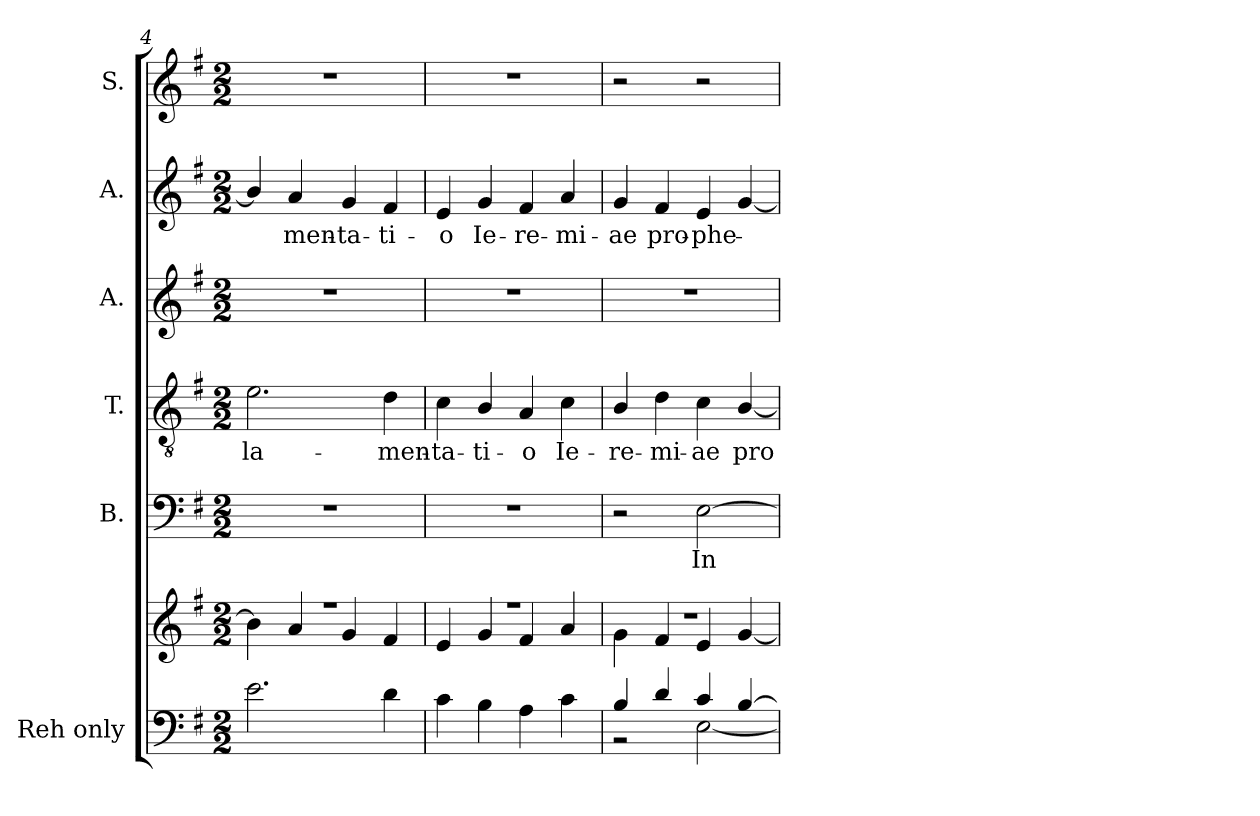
**kern	**kern	**kern	**text	**kern	**text	**kern	**kern	**text	**kern
*part6	*part6	*part5	*part5	*part4	*part4	*part3	*part2	*part2	*part1
*staff7	*staff6	*staff5	*staff5	*staff4	*staff4	*staff3	*staff2	*staff2	*staff1
*I"Reh  only	*	*I"B.	*	*I"T.	*	*I"A.	*I"A.	*	*I"S.
*	*	*I'B.	*	*I'T.	*	*I'A.	*I'A.	*	*
*clefF4	*clefG2	*clefF4	*	*clefGv2	*	*clefG2	*clefG2	*	*clefG2
*	*	*	*	*ITrd7c12	*	*	*	*	*
*k[f#]	*k[f#]	*k[f#]	*	*k[f#]	*	*k[f#]	*k[f#]	*	*k[f#]
*G:	*G:	*G:	*	*G:	*	*G:	*G:	*	*G:
*M2/2	*M2/2	*M2/2	*	*M2/2	*	*M2/2	*M2/2	*	*M2/2
=4	=4	=4	=4	=4	=4	=4	=4	=4	=4
*	*^	*	*	*	*	*	*	*	*
!	!	!	!	!	!	!LO:LY:b:color=#000000	!	!	!	!
2.ei\	1r	4bi\]	1r	.	2.Ei\	la-	1r	4bi/]	.	1r
!	!	!	!	!	!	!	!	!	!LO:LY:b:color=#000000	!
.	.	4ai/	.	.	.	.	.	4ai/	-men-	.
!	!	!	!	!	!	!	!	!	!LO:LY:b:color=#000000	!
.	.	4gi/	.	.	.	.	.	4gi/	-ta-	.
!	!	!	!	!	!	!LO:LY:b:color=#000000	!	!	!	!
!	!	!	!	!	!	!	!	!	!LO:LY:b:color=#000000	!
4di\	.	4f#i/	.	.	4Di\	-men-	.	4f#i/	-ti-	.
=5	=5	=5	=5	=5	=5	=5	=5	=5	=5	=5
!	!	!	!	!	!	!LO:LY:b:color=#000000	!	!	!	!
!	!	!	!	!	!	!	!	!	!LO:LY:b:color=#000000	!
4ci\	1r	4ei/	1r	.	4Ci\	-ta-	1r	4ei/	-o	1r
!	!	!	!	!	!	!LO:LY:b:color=#000000	!	!	!	!
!	!	!	!	!	!	!	!	!	!LO:LY:b:color=#000000	!
4Bi\	.	4gi/	.	.	4BBi/	-ti-	.	4gi/	Ie-	.
!	!	!	!	!	!	!LO:LY:b:color=#000000	!	!	!	!
!	!	!	!	!	!	!	!	!	!LO:LY:b:color=#000000	!
4Ai\	.	4f#i/	.	.	4AAi/	-o	.	4f#i/	-re-	.
!	!	!	!	!	!	!LO:LY:b:color=#000000	!	!	!	!
!	!	!	!	!	!	!	!	!	!LO:LY:b:color=#000000	!
4ci\	.	4ai/	.	.	4Ci\	Ie-	.	4ai/	-mi-	.
=6	=6	=6	=6	=6	=6	=6	=6	=6	=6	=6
*^	*	*	*	*	*	*	*	*	*	*
!	!	!	!	!	!	!	!LO:LY:b:color=#000000	!	!	!	!
!	!	!	!	!	!	!	!	!	!	!LO:LY:b:color=#000000	!
4Bi/	2r	1r	4gi\	2r	.	4BBi/	-re-	1r	4gi/	-ae	2r
!	!	!	!	!	!	!	!LO:LY:b:color=#000000	!	!	!	!
!	!	!	!	!	!	!	!	!	!	!LO:LY:b:color=#000000	!
4di/	.	.	4f#i/	.	.	4Di\	-mi-	.	4f#i/	pro-	.
!	!	!	!	!	!LO:LY:b:color=#000000	!	!	!	!	!	!
!	!	!	!	!	!	!	!LO:LY:b:color=#000000	!	!	!	!
!	!	!	!	!	!	!	!	!	!	!LO:LY:b:color=#000000	!
4ci/	[2Ei\	.	4ei/	[2Ei\	In-	4Ci\	-ae	.	4ei/	-phe-	2r
!	!	!	!	!	!	!	!LO:LY:b:color=#000000	!	!	!	!
[4Bi/	.	.	[4gi/	.	.	[4BBi/	pro-	.	[4gi/	.	.
*v	*v	*	*	*	*	*	*	*	*	*	*
*	*v	*v	*	*	*	*	*	*	*	*
=	=	=	=	=	=	=	=	=	=
*-	*-	*-	*-	*-	*-	*-	*-	*-	*-
